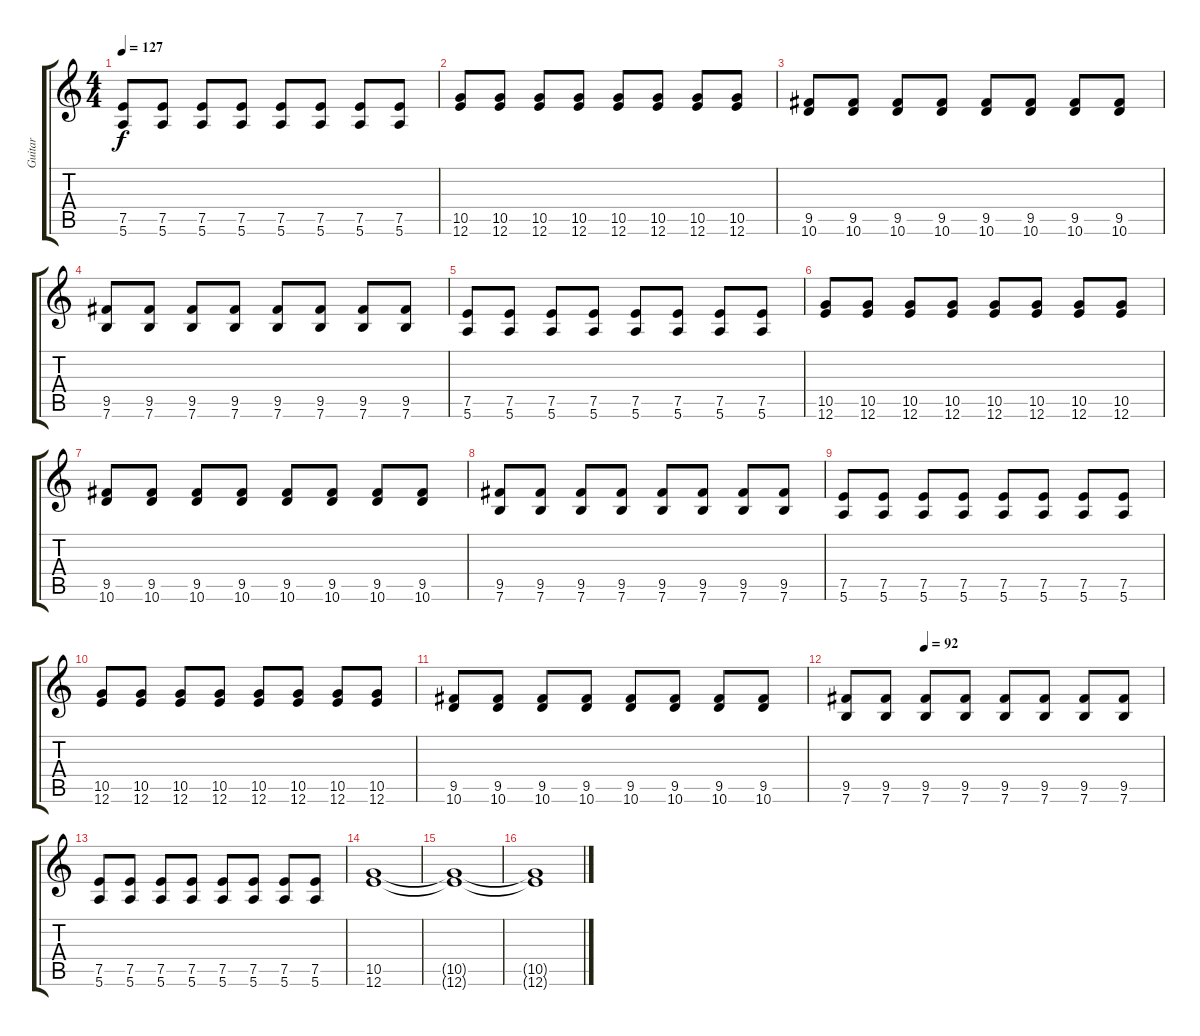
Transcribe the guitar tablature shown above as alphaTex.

\track ("Guitar" "Guitar") {instrument overdrivenguitar}
\staff {score tabs}
\tuning (E4 B3 G3 D3 A2 E2) {hide}
\ts (4 4)
\tempo 127
\clef g2
\ks c
(7.5 5.6).8{dy f} (7.5 5.6).8 (7.5 5.6).8 (7.5 5.6).8 (7.5 5.6).8 (7.5 5.6).8 (7.5 5.6).8 (7.5 5.6).8 |
(10.5 12.6).8 (10.5 12.6).8 (10.5 12.6).8 (10.5 12.6).8 (10.5 12.6).8 (10.5 12.6).8 (10.5 12.6).8 (10.5 12.6).8 |
(9.5 10.6).8 (9.5 10.6).8 (9.5 10.6).8 (9.5 10.6).8 (9.5 10.6).8 (9.5 10.6).8 (9.5 10.6).8 (9.5 10.6).8 |
(9.5 7.6).8 (9.5 7.6).8 (9.5 7.6).8 (9.5 7.6).8 (9.5 7.6).8 (9.5 7.6).8 (9.5 7.6).8 (9.5 7.6).8 |
(7.5 5.6).8 (7.5 5.6).8 (7.5 5.6).8 (7.5 5.6).8 (7.5 5.6).8 (7.5 5.6).8 (7.5 5.6).8 (7.5 5.6).8 |
(10.5 12.6).8 (10.5 12.6).8 (10.5 12.6).8 (10.5 12.6).8 (10.5 12.6).8 (10.5 12.6).8 (10.5 12.6).8 (10.5 12.6).8 |
(9.5 10.6).8 (9.5 10.6).8 (9.5 10.6).8 (9.5 10.6).8 (9.5 10.6).8 (9.5 10.6).8 (9.5 10.6).8 (9.5 10.6).8 |
(9.5 7.6).8 (9.5 7.6).8 (9.5 7.6).8 (9.5 7.6).8 (9.5 7.6).8 (9.5 7.6).8 (9.5 7.6).8 (9.5 7.6).8 |
(7.5 5.6).8 (7.5 5.6).8 (7.5 5.6).8 (7.5 5.6).8 (7.5 5.6).8 (7.5 5.6).8 (7.5 5.6).8 (7.5 5.6).8 |
(10.5 12.6).8 (10.5 12.6).8 (10.5 12.6).8 (10.5 12.6).8 (10.5 12.6).8 (10.5 12.6).8 (10.5 12.6).8 (10.5 12.6).8 |
(9.5 10.6).8 (9.5 10.6).8 (9.5 10.6).8 (9.5 10.6).8 (9.5 10.6).8 (9.5 10.6).8 (9.5 10.6).8 (9.5 10.6).8 |
\tempo (92 0.25)
(9.5 7.6).8 (9.5 7.6).8 (9.5 7.6).8 (9.5 7.6).8 (9.5 7.6).8 (9.5 7.6).8 (9.5 7.6).8 (9.5 7.6).8 |
(7.5 5.6).8 (7.5 5.6).8 (7.5 5.6).8 (7.5 5.6).8 (7.5 5.6).8 (7.5 5.6).8 (7.5 5.6).8 (7.5 5.6).8 |
(10.5 12.6).1 |
(10.5{t} 12.6{t}).1{volume 0} |
(10.5{t} 12.6{t}).1
